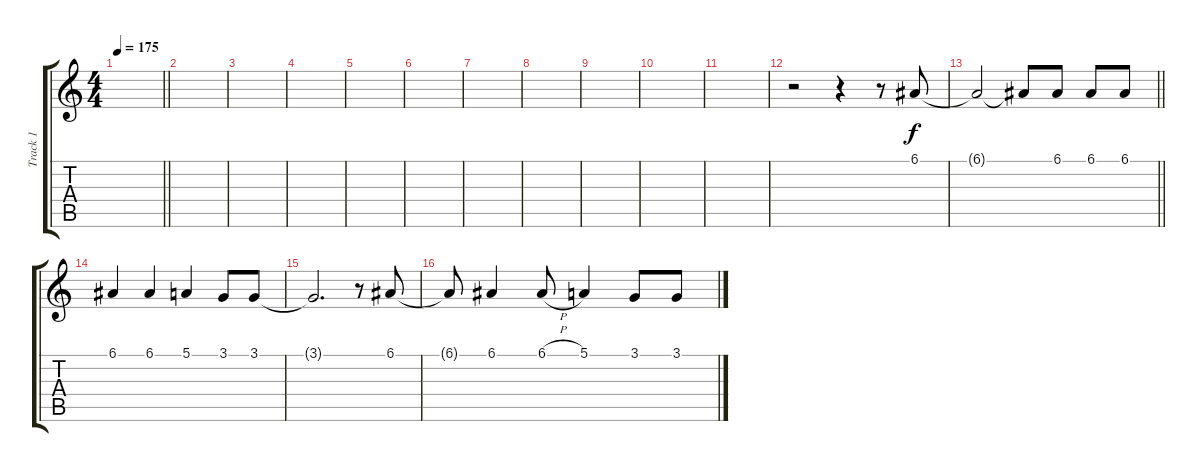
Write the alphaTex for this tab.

\track ("Track 1" "Track 1") {instrument tenorsax}
\staff {score tabs}
\tuning (E4 B3 G3 D3 A2 E2) {hide}
\ts (4 4)
\tempo 175
\clef g2
\barLineRight lightlight
\ks c
|
|
|
|
|
|
|
|
|
|
|
r.2 r.4 r.8 6.1.8 |
\barLineRight lightlight
6.1{t}.2 6.1{t}.8 6.1.8 6.1.8 6.1.8 |
6.1.4 6.1.4 5.1.4 3.1.8 3.1.8 |
3.1{t}.2{d} r.8 6.1.8 |
6.1{t}.8 6.1.4 6.1{h}.8 5.1.4 3.1.8 3.1.8
